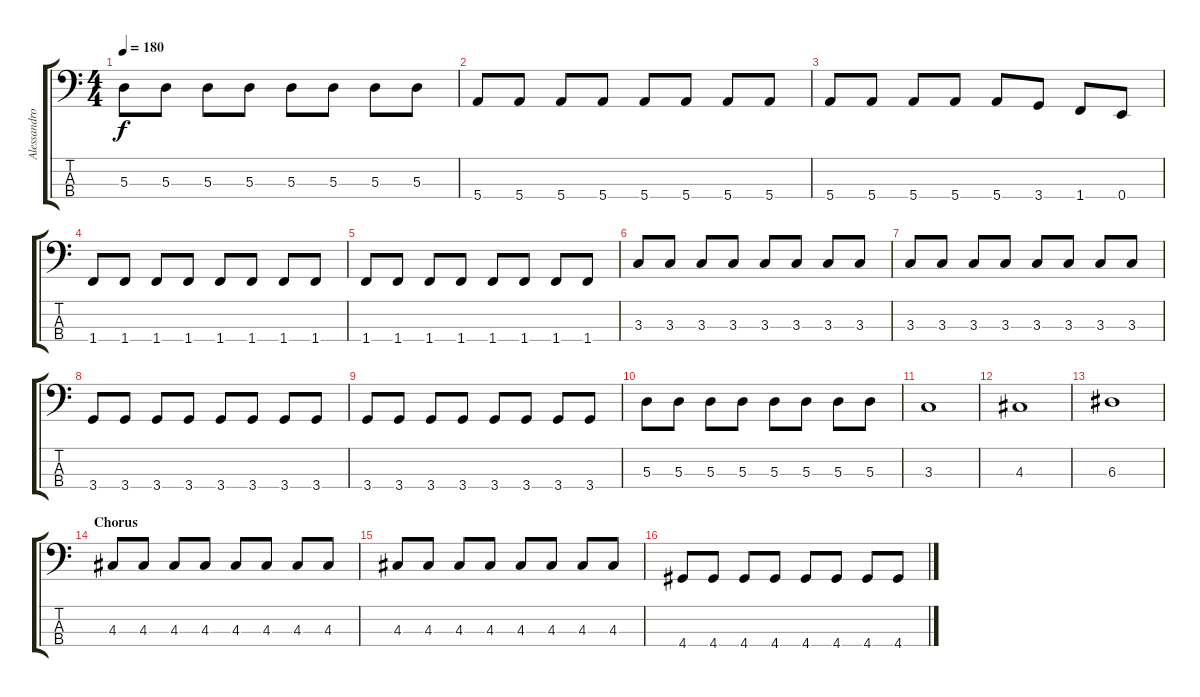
\track ("Alessandro Lotta" "Alessandro") {instrument electricbassfinger}
\staff {score tabs}
\tuning (G2 D2 A1 E1) {hide}
\ts (4 4)
\tempo 180
\clef f4
\ks c
5.3.8{dy f} 5.3.8 5.3.8 5.3.8 5.3.8 5.3.8 5.3.8 5.3.8 |
5.4.8 5.4.8 5.4.8 5.4.8 5.4.8 5.4.8 5.4.8 5.4.8 |
5.4.8 5.4.8 5.4.8 5.4.8 5.4.8 3.4.8 1.4.8 0.4.8 |
1.4.8 1.4.8 1.4.8 1.4.8 1.4.8 1.4.8 1.4.8 1.4.8 |
1.4.8 1.4.8 1.4.8 1.4.8 1.4.8 1.4.8 1.4.8 1.4.8 |
3.3.8 3.3.8 3.3.8 3.3.8 3.3.8 3.3.8 3.3.8 3.3.8 |
3.3.8 3.3.8 3.3.8 3.3.8 3.3.8 3.3.8 3.3.8 3.3.8 |
3.4.8 3.4.8 3.4.8 3.4.8 3.4.8 3.4.8 3.4.8 3.4.8 |
3.4.8 3.4.8 3.4.8 3.4.8 3.4.8 3.4.8 3.4.8 3.4.8 |
5.3.8 5.3.8 5.3.8 5.3.8 5.3.8 5.3.8 5.3.8 5.3.8 |
3.3.1 |
4.3.1 |
6.3.1 |
\section ("" "Chorus")
4.3.8 4.3.8 4.3.8 4.3.8 4.3.8 4.3.8 4.3.8 4.3.8 |
4.3.8 4.3.8 4.3.8 4.3.8 4.3.8 4.3.8 4.3.8 4.3.8 |
4.4.8 4.4.8 4.4.8 4.4.8 4.4.8 4.4.8 4.4.8 4.4.8
